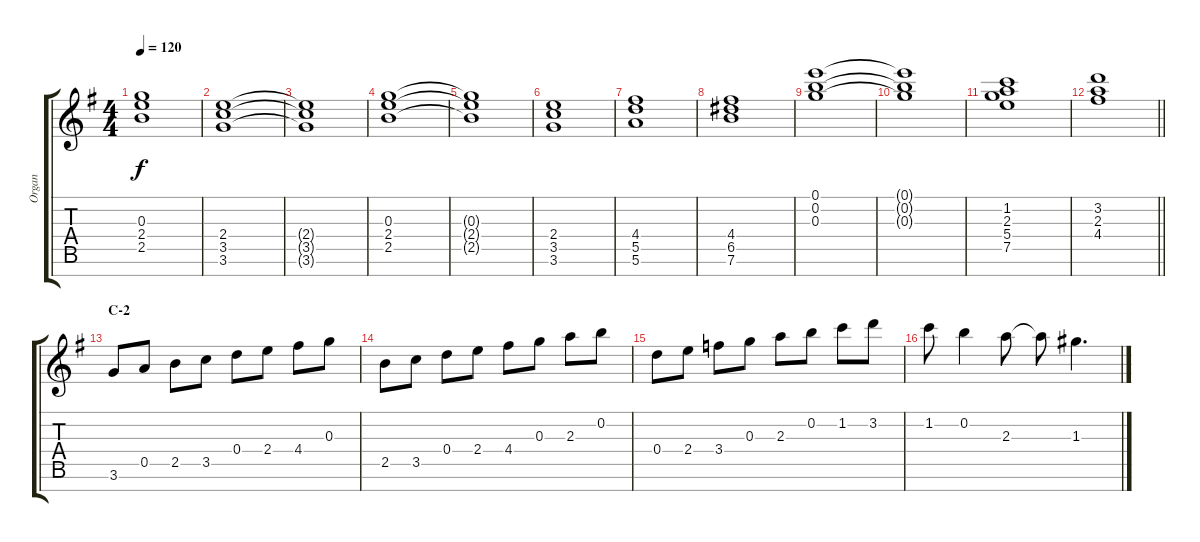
\track ("Organ" "Organ") {instrument rockorgan}
\staff {score tabs}
\tuning (E6 B5 G5 D5 A4 E4 B3) {hide}
\ts (4 4)
\tempo 120
\clef g2
\ks g
(0.3{t} 2.4{t} 2.5{t}).1{dy f} |
(2.4 3.5 3.6).1 |
(2.4{t} 3.5{t} 3.6{t}).1 |
(0.3 2.4 2.5).1 |
(0.3{t} 2.4{t} 2.5{t}).1 |
(2.4 3.5 3.6).1 |
(4.4 5.5 5.6).1 |
(4.4 6.5 7.6).1 |
(0.1 0.2 0.3).1 |
(0.1{t} 0.2{t} 0.3{t}).1 |
(1.2 2.3 5.4 7.5).1 |
\barLineRight lightlight
(3.2 2.3 4.4).1 |
\section ("" "C-2")
3.6.8 0.5.8 2.5.8 3.5.8 0.4.8 2.4.8 4.4.8 0.3.8 |
2.5.8 3.5.8 0.4.8 2.4.8 4.4.8 0.3.8 2.3.8 0.2.8 |
0.4.8 2.4.8 3.4.8 0.3.8 2.3.8 0.2.8 1.2.8 3.2.8 |
1.2.8 0.2.4 2.3.8 2.3{t}.8 1.3.4{d}
